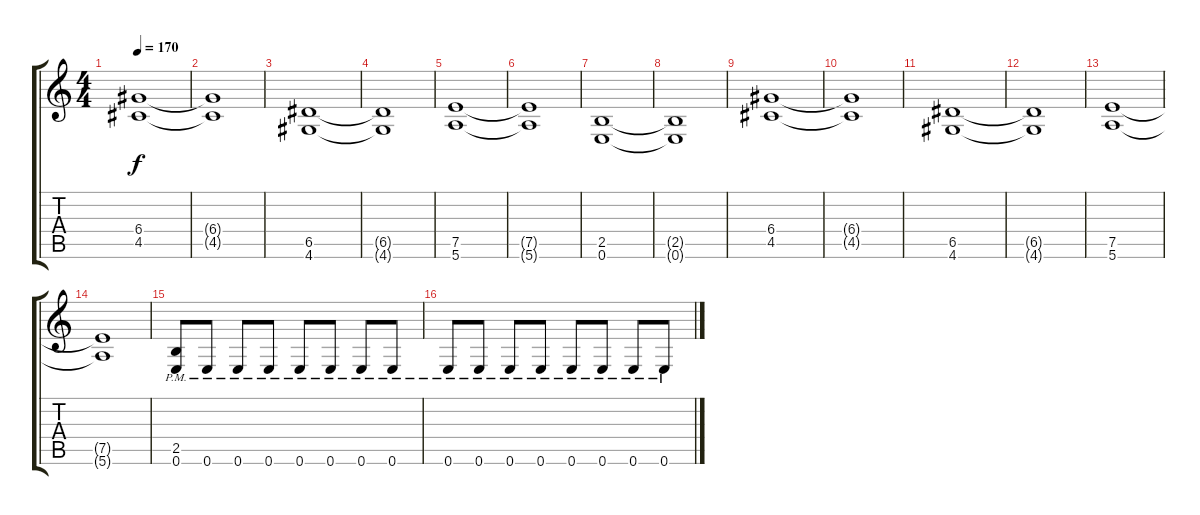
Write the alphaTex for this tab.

\track "" {instrument distortionguitar}
\staff {score tabs}
\tuning (E4 B3 G3 D3 A2 E2) {hide}
\ts (4 4)
\tempo 170
\clef g2
\ks c
(6.4 4.5).1{dy f} |
(6.4{t} 4.5{t}).1 |
(6.5 4.6).1 |
(6.5{t} 4.6{t}).1 |
(7.5 5.6).1 |
(7.5{t} 5.6{t}).1 |
(2.5 0.6).1 |
(2.5{t} 0.6{t}).1 |
(6.4 4.5).1 |
(6.4{t} 4.5{t}).1 |
(6.5 4.6).1 |
(6.5{t} 4.6{t}).1 |
(7.5 5.6).1 |
(7.5{t} 5.6{t}).1 |
(2.5{pm} 0.6{pm}).8 0.6{pm}.8 0.6{pm}.8 0.6{pm}.8 0.6{pm}.8 0.6{pm}.8 0.6{pm}.8 0.6{pm}.8 |
0.6{pm}.8 0.6{pm}.8 0.6{pm}.8 0.6{pm}.8 0.6{pm}.8 0.6{pm}.8 0.6{pm}.8 0.6{pm}.8
